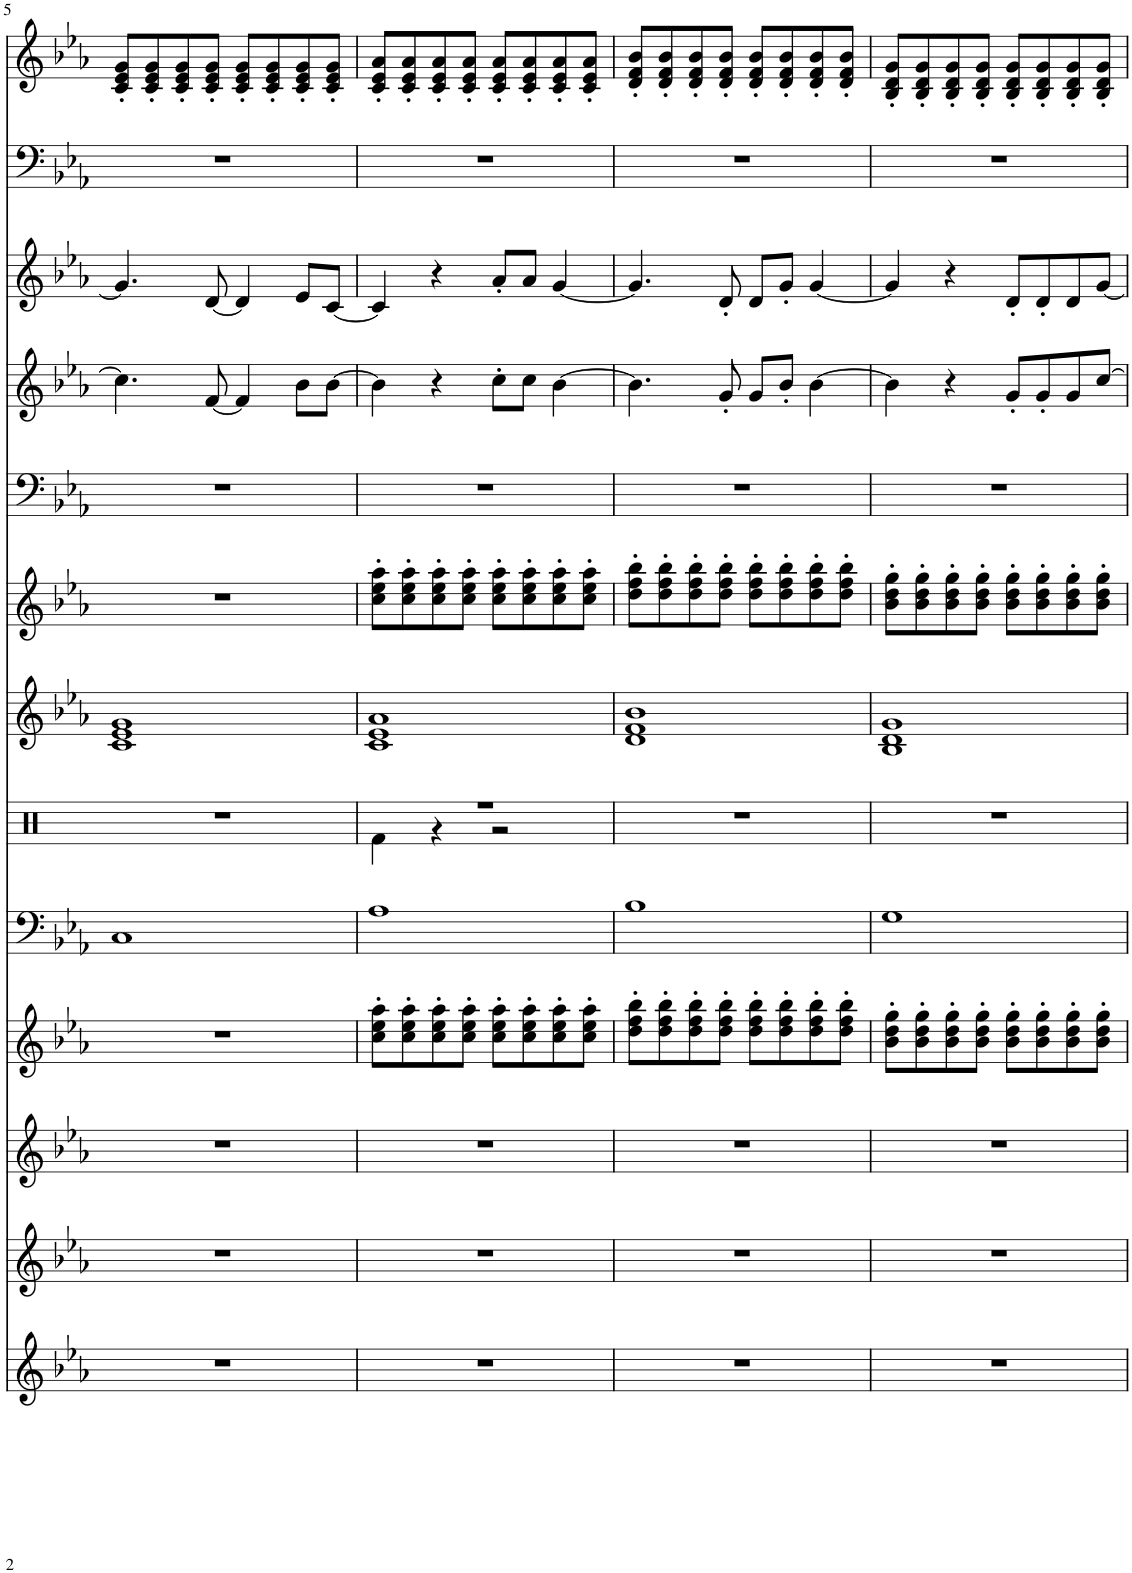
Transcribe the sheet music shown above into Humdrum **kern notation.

**kern	**kern	**kern	**kern	**kern	**kern	**kern	**kern	**kern	**kern	**kern	**kern	**kern
*part13	*part12	*part11	*part10	*part9	*part8	*part7	*part6	*part5	*part4	*part3	*part2	*part1
*staff13	*staff12	*staff11	*staff10	*staff9	*staff8	*staff7	*staff6	*staff5	*staff4	*staff3	*staff2	*staff1
*I"Seashore	*I"Saw Wave	*I"Polysynth Pad	*I"Brightness	*I"Syn.Strings 1	*I"Percussion	*I"Halo Pad	*I"Bass Lead	*I"Synth Bass 2	*I"Synth Voice	*I"Tenor Sax	*I"Fingered Bass	*I"Bass Lead, aud_mb1325
*	*	*	*	*I'Str	*I'Perc	*	*	*	*I'V	*I'T Sax	*	*
!!LO:PB:g=z
*clefG2	*clefG2	*clefG2	*clefG2	*clefF4	*clefX	*clefG2	*clefG2	*clefF4	*clefG2	*clefG2	*clefF4	*clefG2
*	*	*	*	*	*	*	*	*	*	*Trd8c14	*	*
*k[b-e-a-]	*k[b-e-a-]	*k[b-e-a-]	*k[b-e-a-]	*k[b-e-a-]	*k[]	*k[b-e-a-]	*k[b-e-a-]	*k[b-e-a-]	*k[b-e-a-]	*k[b-e-a-]	*k[b-e-a-]	*k[b-e-a-]
*M4/4	*M4/4	*M4/4	*M4/4	*M4/4	*M4/4	*M4/4	*M4/4	*M4/4	*M4/4	*M4/4	*M4/4	*M4/4
=5	=5	=5	=5	=5	=5	=5	=5	=5	=5	=5	=5	=5
1r	1r	1r	1r	1C	1r	1c 1e- 1g	1r	1r	4.cc\]	4.g/]	1r	8c/' 8e-/' 8g/'L
.	.	.	.	.	.	.	.	.	.	.	.	8c/' 8e-/' 8g/'
.	.	.	.	.	.	.	.	.	.	.	.	8c/' 8e-/' 8g/'
.	.	.	.	.	.	.	.	.	[8f/	[8d/	.	8c/' 8e-/' 8g/'J
.	.	.	.	.	.	.	.	.	4f/]	4d/]	.	8c/' 8e-/' 8g/'L
.	.	.	.	.	.	.	.	.	.	.	.	8c/' 8e-/' 8g/'
.	.	.	.	.	.	.	.	.	8b-\L	8e-/L	.	8c/' 8e-/' 8g/'
.	.	.	.	.	.	.	.	.	[8b-\J	[8c/J	.	8c/' 8e-/' 8g/'J
=6	=6	=6	=6	=6	=6	=6	=6	=6	=6	=6	=6	=6
*	*	*	*	*	*^	*	*	*	*	*	*	*
1r	1r	1r	8cc\' 8ee-\' 8aa-\'L	1A-	1r	4Rf\	1c 1e- 1a-	8cc\' 8ee-\' 8aa-\'L	1r	4b-\]	4c/]	1r	8c/' 8e-/' 8a-/'L
.	.	.	8cc\' 8ee-\' 8aa-\'	.	.	.	.	8cc\' 8ee-\' 8aa-\'	.	.	.	.	8c/' 8e-/' 8a-/'
.	.	.	8cc\' 8ee-\' 8aa-\'	.	.	4r	.	8cc\' 8ee-\' 8aa-\'	.	4r	4r	.	8c/' 8e-/' 8a-/'
.	.	.	8cc\' 8ee-\' 8aa-\'J	.	.	.	.	8cc\' 8ee-\' 8aa-\'J	.	.	.	.	8c/' 8e-/' 8a-/'J
.	.	.	8cc\' 8ee-\' 8aa-\'L	.	.	2r	.	8cc\' 8ee-\' 8aa-\'L	.	8cc'\L	8a-'/L	.	8c/' 8e-/' 8a-/'L
.	.	.	8cc\' 8ee-\' 8aa-\'	.	.	.	.	8cc\' 8ee-\' 8aa-\'	.	8cc\J	8a-/J	.	8c/' 8e-/' 8a-/'
.	.	.	8cc\' 8ee-\' 8aa-\'	.	.	.	.	8cc\' 8ee-\' 8aa-\'	.	[4b-\	[4g/	.	8c/' 8e-/' 8a-/'
.	.	.	8cc\' 8ee-\' 8aa-\'J	.	.	.	.	8cc\' 8ee-\' 8aa-\'J	.	.	.	.	8c/' 8e-/' 8a-/'J
*	*	*	*	*	*v	*v	*	*	*	*	*	*	*
=7	=7	=7	=7	=7	=7	=7	=7	=7	=7	=7	=7	=7
1r	1r	1r	8dd\' 8ff\' 8bb-\'L	1B-	1r	1d 1f 1b-	8dd\' 8ff\' 8bb-\'L	1r	4.b-\]	4.g/]	1r	8d/' 8f/' 8b-/'L
.	.	.	8dd\' 8ff\' 8bb-\'	.	.	.	8dd\' 8ff\' 8bb-\'	.	.	.	.	8d/' 8f/' 8b-/'
.	.	.	8dd\' 8ff\' 8bb-\'	.	.	.	8dd\' 8ff\' 8bb-\'	.	.	.	.	8d/' 8f/' 8b-/'
.	.	.	8dd\' 8ff\' 8bb-\'J	.	.	.	8dd\' 8ff\' 8bb-\'J	.	8g'/	8d'/	.	8d/' 8f/' 8b-/'J
.	.	.	8dd\' 8ff\' 8bb-\'L	.	.	.	8dd\' 8ff\' 8bb-\'L	.	8g/L	8d/L	.	8d/' 8f/' 8b-/'L
.	.	.	8dd\' 8ff\' 8bb-\'	.	.	.	8dd\' 8ff\' 8bb-\'	.	8b-'/J	8g'/J	.	8d/' 8f/' 8b-/'
.	.	.	8dd\' 8ff\' 8bb-\'	.	.	.	8dd\' 8ff\' 8bb-\'	.	[4b-\	[4g/	.	8d/' 8f/' 8b-/'
.	.	.	8dd\' 8ff\' 8bb-\'J	.	.	.	8dd\' 8ff\' 8bb-\'J	.	.	.	.	8d/' 8f/' 8b-/'J
=8	=8	=8	=8	=8	=8	=8	=8	=8	=8	=8	=8	=8
1r	1r	1r	8b-\' 8dd\' 8gg\'L	1G	1r	1B- 1d 1g	8b-\' 8dd\' 8gg\'L	1r	4b-\]	4g/]	1r	8B-/' 8d/' 8g/'L
.	.	.	8b-\' 8dd\' 8gg\'	.	.	.	8b-\' 8dd\' 8gg\'	.	.	.	.	8B-/' 8d/' 8g/'
.	.	.	8b-\' 8dd\' 8gg\'	.	.	.	8b-\' 8dd\' 8gg\'	.	4r	4r	.	8B-/' 8d/' 8g/'
.	.	.	8b-\' 8dd\' 8gg\'J	.	.	.	8b-\' 8dd\' 8gg\'J	.	.	.	.	8B-/' 8d/' 8g/'J
.	.	.	8b-\' 8dd\' 8gg\'L	.	.	.	8b-\' 8dd\' 8gg\'L	.	8g'/L	8d'/L	.	8B-/' 8d/' 8g/'L
.	.	.	8b-\' 8dd\' 8gg\'	.	.	.	8b-\' 8dd\' 8gg\'	.	8g'/	8d'/	.	8B-/' 8d/' 8g/'
.	.	.	8b-\' 8dd\' 8gg\'	.	.	.	8b-\' 8dd\' 8gg\'	.	8g/	8d/	.	8B-/' 8d/' 8g/'
.	.	.	8b-\' 8dd\' 8gg\'J	.	.	.	8b-\' 8dd\' 8gg\'J	.	[8cc/J	[8g/J	.	8B-/' 8d/' 8g/'J
=	=	=	=	=	=	=	=	=	=	=	=	=
*-	*-	*-	*-	*-	*-	*-	*-	*-	*-	*-	*-	*-
